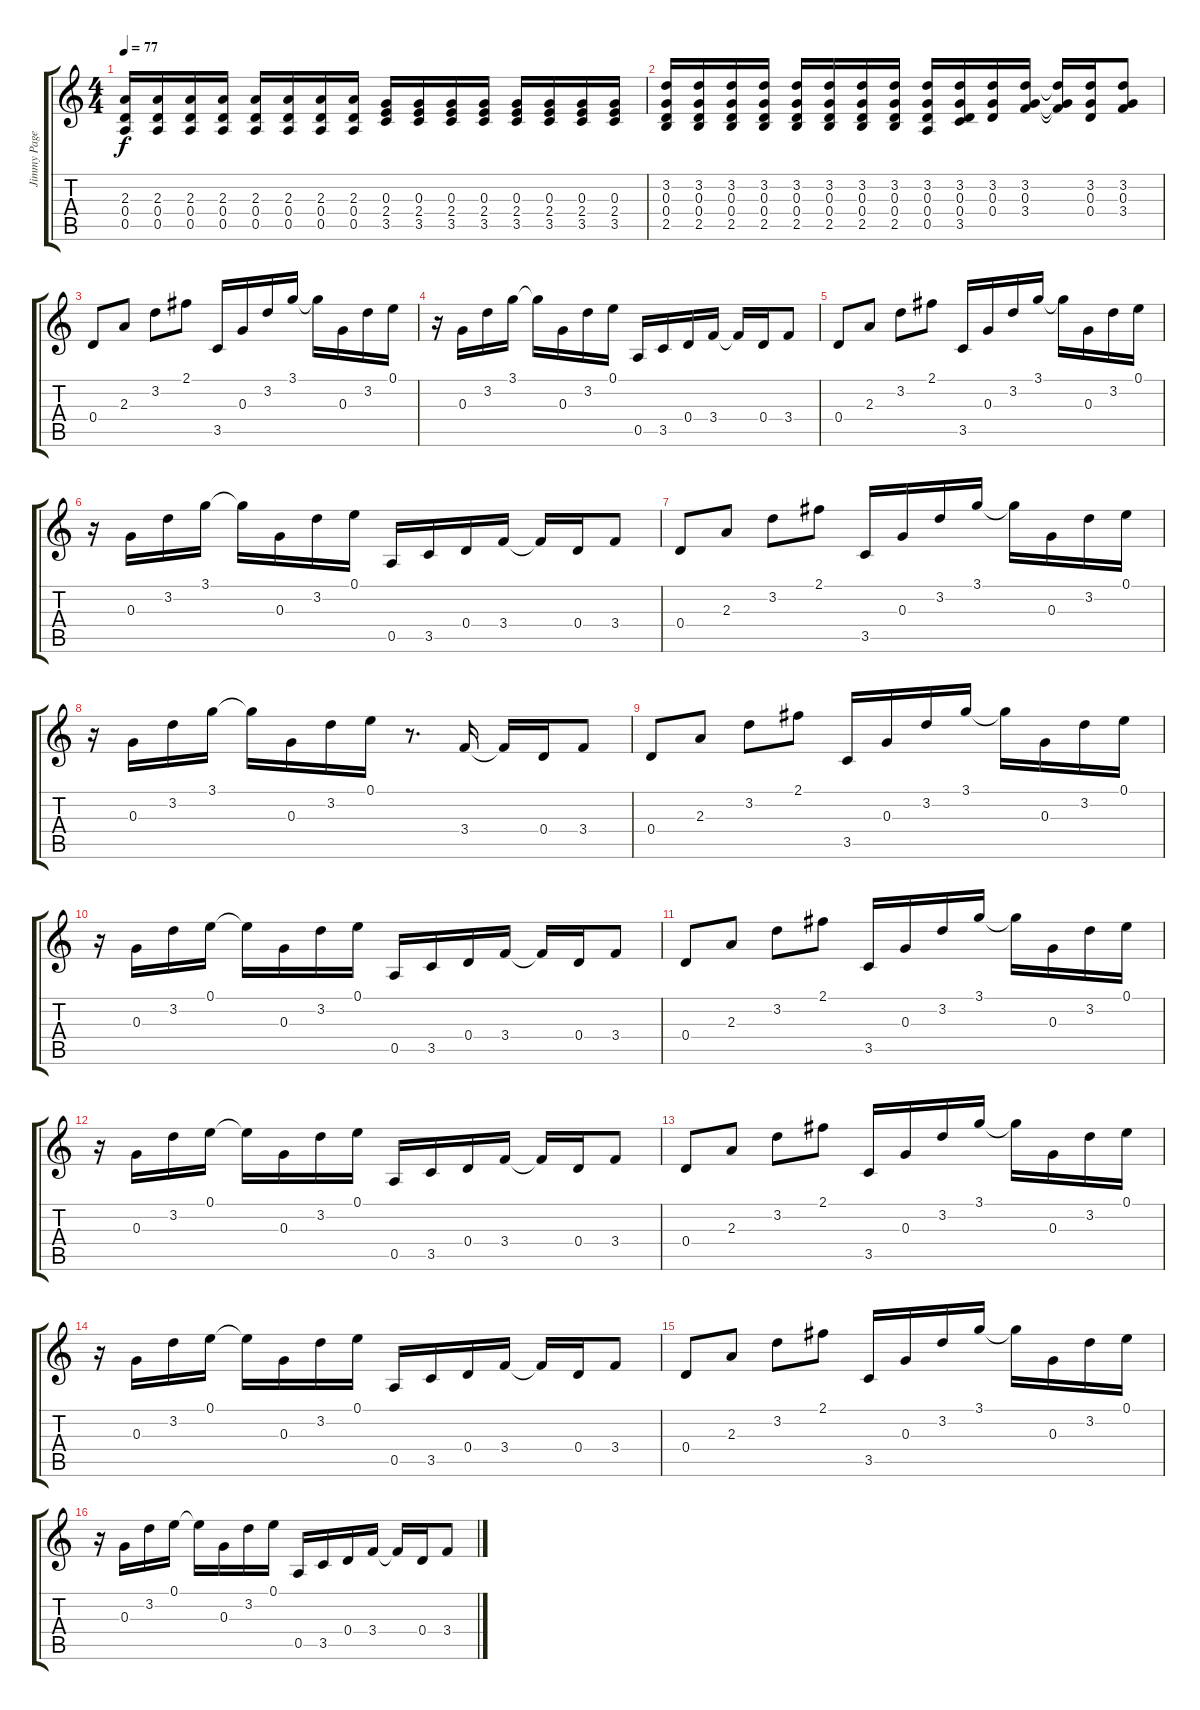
\track ("Jimmy Page" "Jimmy Page") {instrument acousticguitarsteel}
\staff {score tabs}
\tuning (E4 B3 G3 D3 A2 E2) {hide}
\ts (4 4)
\tempo 77
\clef g2
\ks c
(2.3 0.4 0.5).16{dy f} (2.3 0.4 0.5).16 (2.3 0.4 0.5).16 (2.3 0.4 0.5).16 (2.3 0.4 0.5).16 (2.3 0.4 0.5).16 (2.3 0.4 0.5).16 (2.3 0.4 0.5).16 (0.3 2.4 3.5).16 (0.3 2.4 3.5).16 (0.3 2.4 3.5).16 (0.3 2.4 3.5).16 (0.3 2.4 3.5).16 (0.3 2.4 3.5).16 (0.3 2.4 3.5).16 (0.3 2.4 3.5).16 |
(3.2 0.3 0.4 2.5).16 (3.2 0.3 0.4 2.5).16 (3.2 0.3 0.4 2.5).16 (3.2 0.3 0.4 2.5).16 (3.2 0.3 0.4 2.5).16 (3.2 0.3 0.4 2.5).16 (3.2 0.3 0.4 2.5).16 (3.2 0.3 0.4 2.5).16 (3.2 0.3 0.4 0.5).16 (3.2 0.3 0.4 3.5).16 (3.2 0.3 0.4).16 (3.2 0.3 3.4).16 (3.2{t} 0.3{t} 3.4{t}).16 (3.2 0.3 0.4).16 (3.2 0.3 3.4).8 |
0.4.8 2.3.8 3.2.8 2.1.8 3.5.16 0.3.16 3.2.16 3.1.16 3.1{t}.16 0.3.16 3.2.16 0.1.16 |
r.16 0.3.16 3.2.16 3.1.16 3.1{t}.16 0.3.16 3.2.16 0.1.16 0.5.16 3.5.16 0.4.16 3.4.16 3.4{t}.16 0.4.16 3.4.8 |
0.4.8 2.3.8 3.2.8 2.1.8 3.5.16 0.3.16 3.2.16 3.1.16 3.1{t}.16 0.3.16 3.2.16 0.1.16 |
r.16 0.3.16 3.2.16 3.1.16 3.1{t}.16 0.3.16 3.2.16 0.1.16 0.5.16 3.5.16 0.4.16 3.4.16 3.4{t}.16 0.4.16 3.4.8 |
0.4.8 2.3.8 3.2.8 2.1.8 3.5.16 0.3.16 3.2.16 3.1.16 3.1{t}.16 0.3.16 3.2.16 0.1.16 |
r.16 0.3.16 3.2.16 3.1.16 3.1{t}.16 0.3.16 3.2.16 0.1.16 r.8{d} 3.4.16 3.4{t}.16 0.4.16 3.4.8 |
0.4.8 2.3.8 3.2.8 2.1.8 3.5.16 0.3.16 3.2.16 3.1.16 3.1{t}.16 0.3.16 3.2.16 0.1.16 |
r.16 0.3.16 3.2.16 0.1.16 0.1{t}.16 0.3.16 3.2.16 0.1.16 0.5.16 3.5.16 0.4.16 3.4.16 3.4{t}.16 0.4.16 3.4.8 |
0.4.8 2.3.8 3.2.8 2.1.8 3.5.16 0.3.16 3.2.16 3.1.16 3.1{t}.16 0.3.16 3.2.16 0.1.16 |
r.16 0.3.16 3.2.16 0.1.16 0.1{t}.16 0.3.16 3.2.16 0.1.16 0.5.16 3.5.16 0.4.16 3.4.16 3.4{t}.16 0.4.16 3.4.8 |
0.4.8 2.3.8 3.2.8 2.1.8 3.5.16 0.3.16 3.2.16 3.1.16 3.1{t}.16 0.3.16 3.2.16 0.1.16 |
r.16 0.3.16 3.2.16 0.1.16 0.1{t}.16 0.3.16 3.2.16 0.1.16 0.5.16 3.5.16 0.4.16 3.4.16 3.4{t}.16 0.4.16 3.4.8 |
0.4.8 2.3.8 3.2.8 2.1.8 3.5.16 0.3.16 3.2.16 3.1.16 3.1{t}.16 0.3.16 3.2.16 0.1.16 |
r.16 0.3.16 3.2.16 0.1.16 0.1{t}.16 0.3.16 3.2.16 0.1.16 0.5.16 3.5.16 0.4.16 3.4.16 3.4{t}.16 0.4.16 3.4.8
